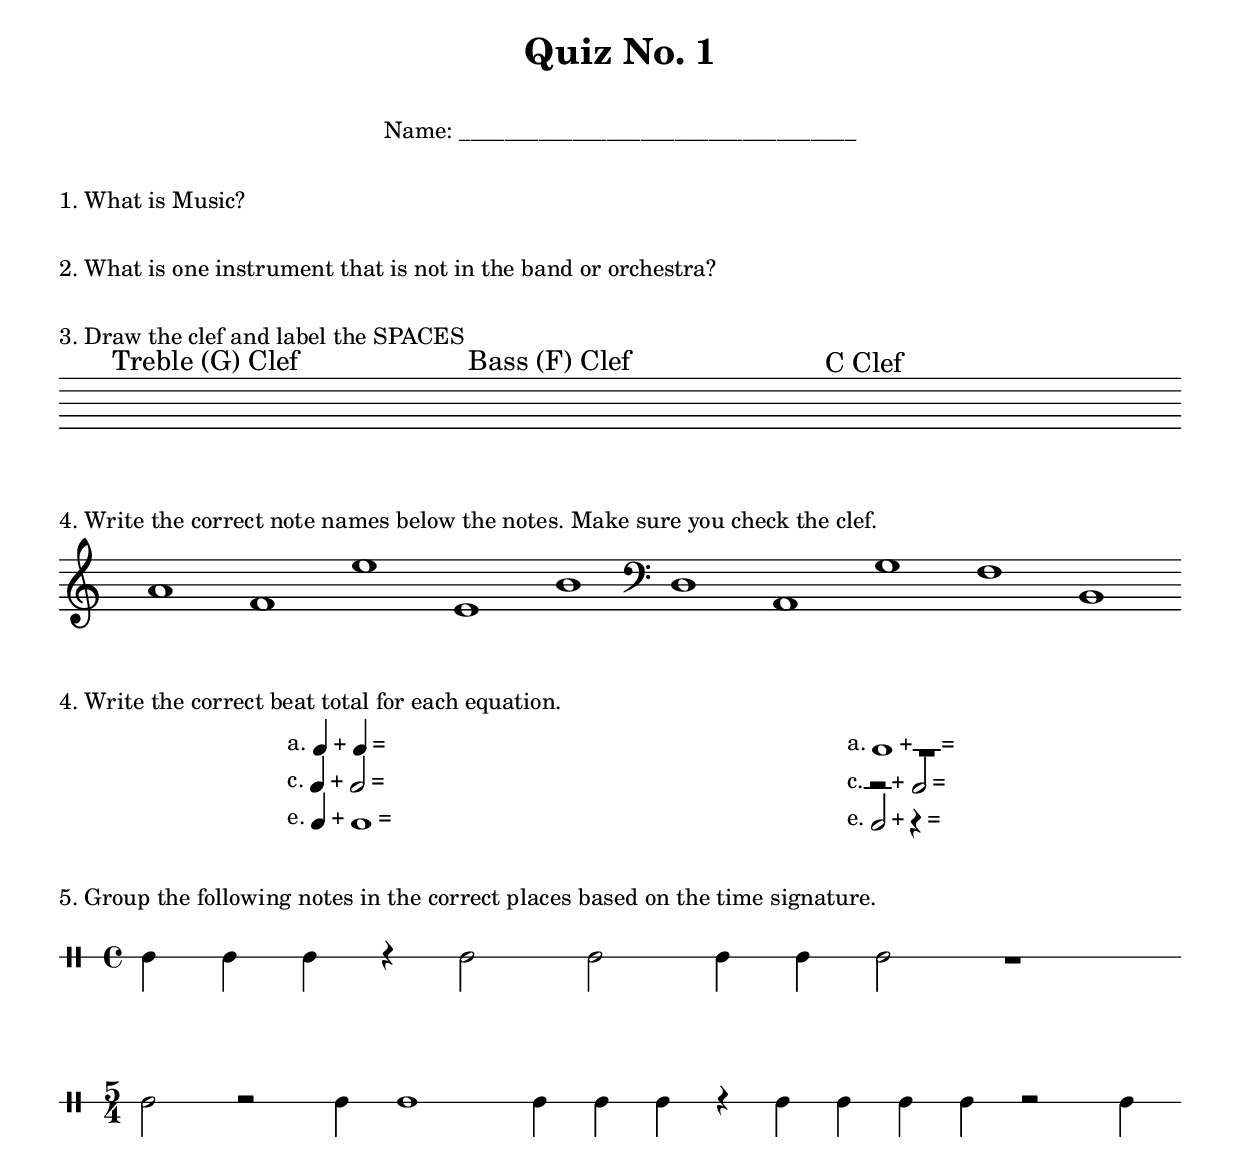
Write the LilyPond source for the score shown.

\header {
  title = "Quiz No. 1"
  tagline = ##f
}

\markup {
    \fill-line {
    "Name: ___________________________________"
  } 
  \vspace #2
}

\markup {
  1. What is Music? 
  \vspace #2
}

\markup {
  2. What is one instrument that is not in the band or orchestra? 
  \vspace #2
}

\markup {
  3. Draw the clef and label the SPACES 
  \vspace #2
}

\score {
  \new Staff \with {
  \remove Bar_number_engraver
  \remove Clef_engraver
  \override TimeSignature #'transparent = ##t
  \override Clef #'transparent = ##t
  defaultBarType = #""
  } {
    s1^\markup{\vspace #2 "Treble (G) Clef"} | s1^"Bass (F) Clef" | s1^"C Clef"
  }
  \layout {
    #(layout-set-staff-size 24)
    ragged-last = ##f
  }
}

\markup {
  4. Write the correct note names below the notes. Make sure you check the clef. 
}


\score {
  \new Staff \with {
  \remove Bar_number_engraver
  \override TimeSignature #'transparent = ##t
  defaultBarType = #""
  } {
    \clef "treble" 
    \relative c'' {
      \time 5/1 
      a1 f e' e, b' | 
      \clef bass 
      d,, a g' f b, 
    }
  }
  \layout {
    #(layout-set-staff-size 24)
    ragged-last = ##f
  }
}

\markup {
  4. Write the correct beat total for each equation. 
}

\markup {
  \fill-line {
    \hspace #1 
    \column {
      \line {a. \note #"4" #1 + \note #"4" #1 = }
      \line {c. \note #"4" #1 + \note #"2" #1 = }
      \line {e. \note #"4" #1 + \note #"1" #1 = }
    }
    \hspace #2
    \column {
      \line {a. \note #"1" #1 + \rest #"1" = }
      \line {c. \rest #"2" + \note #"2" #1 = }
      \line {e. \note #"2" #1 + \rest #"4" = }
    }
    \hspace #1 
  }
}


\markup {
  5. Group the following notes in the correct places based on the time signature. 
  \vspace #2
}

\score {
  \new DrumStaff \with {
  \remove Bar_number_engraver
  \remove Bar_engraver
  defaultBarType = #""
  drumStyleTable = #percussion-style
  \override StaffSymbol.line-count = #1
  } {
    \clef "percussion" 
    \time 4/4 
    c4 c c r c2 c2 c4 c4 c2 r1
  }
  \layout {
    #(layout-set-staff-size 20)
    ragged-last = ##f
  }
}

\score {
  \new DrumStaff \with {
  \remove Bar_number_engraver
  \remove Bar_engraver
  defaultBarType = #""
  drumStyleTable = #percussion-style
  \override StaffSymbol.line-count = #1
  } {
    \clef "percussion" 
    \time 5/4 
    c2 r2 c4 c1 c4 c4 c4 r4 c4 c4 c4 c4 r2 c4
  }
  \layout {
    #(layout-set-staff-size 20)
    ragged-last = ##f
  }
}



\paper { indent = 0\cm } 